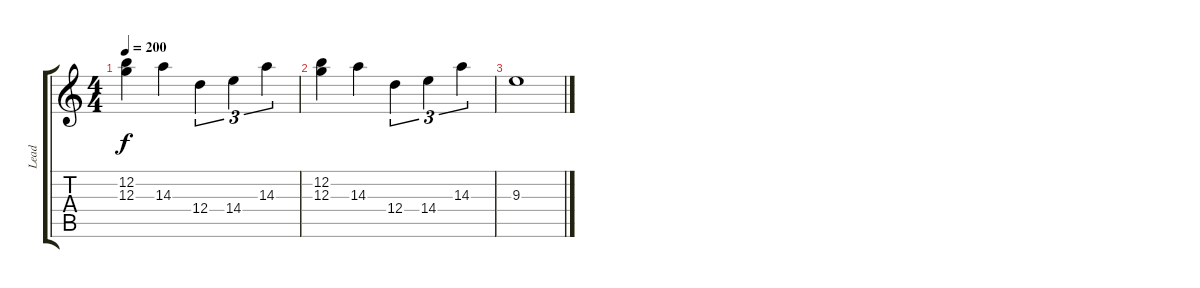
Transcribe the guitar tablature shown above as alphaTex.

\track ("Lead" "Lead") {instrument distortionguitar}
\staff {score tabs}
\tuning (E4 B3 G3 D3 A2 E2) {hide}
\ts (4 4)
\tempo 200
\clef g2
\ks c
(12.2 12.3).4{dy f} 14.3.4 12.4.4{tu (3 2)} 14.4.4{tu (3 2)} 14.3.4{tu (3 2)} |
(12.2 12.3).4 14.3.4 12.4.4{tu (3 2)} 14.4.4{tu (3 2)} 14.3.4{tu (3 2)} |
9.3.1
